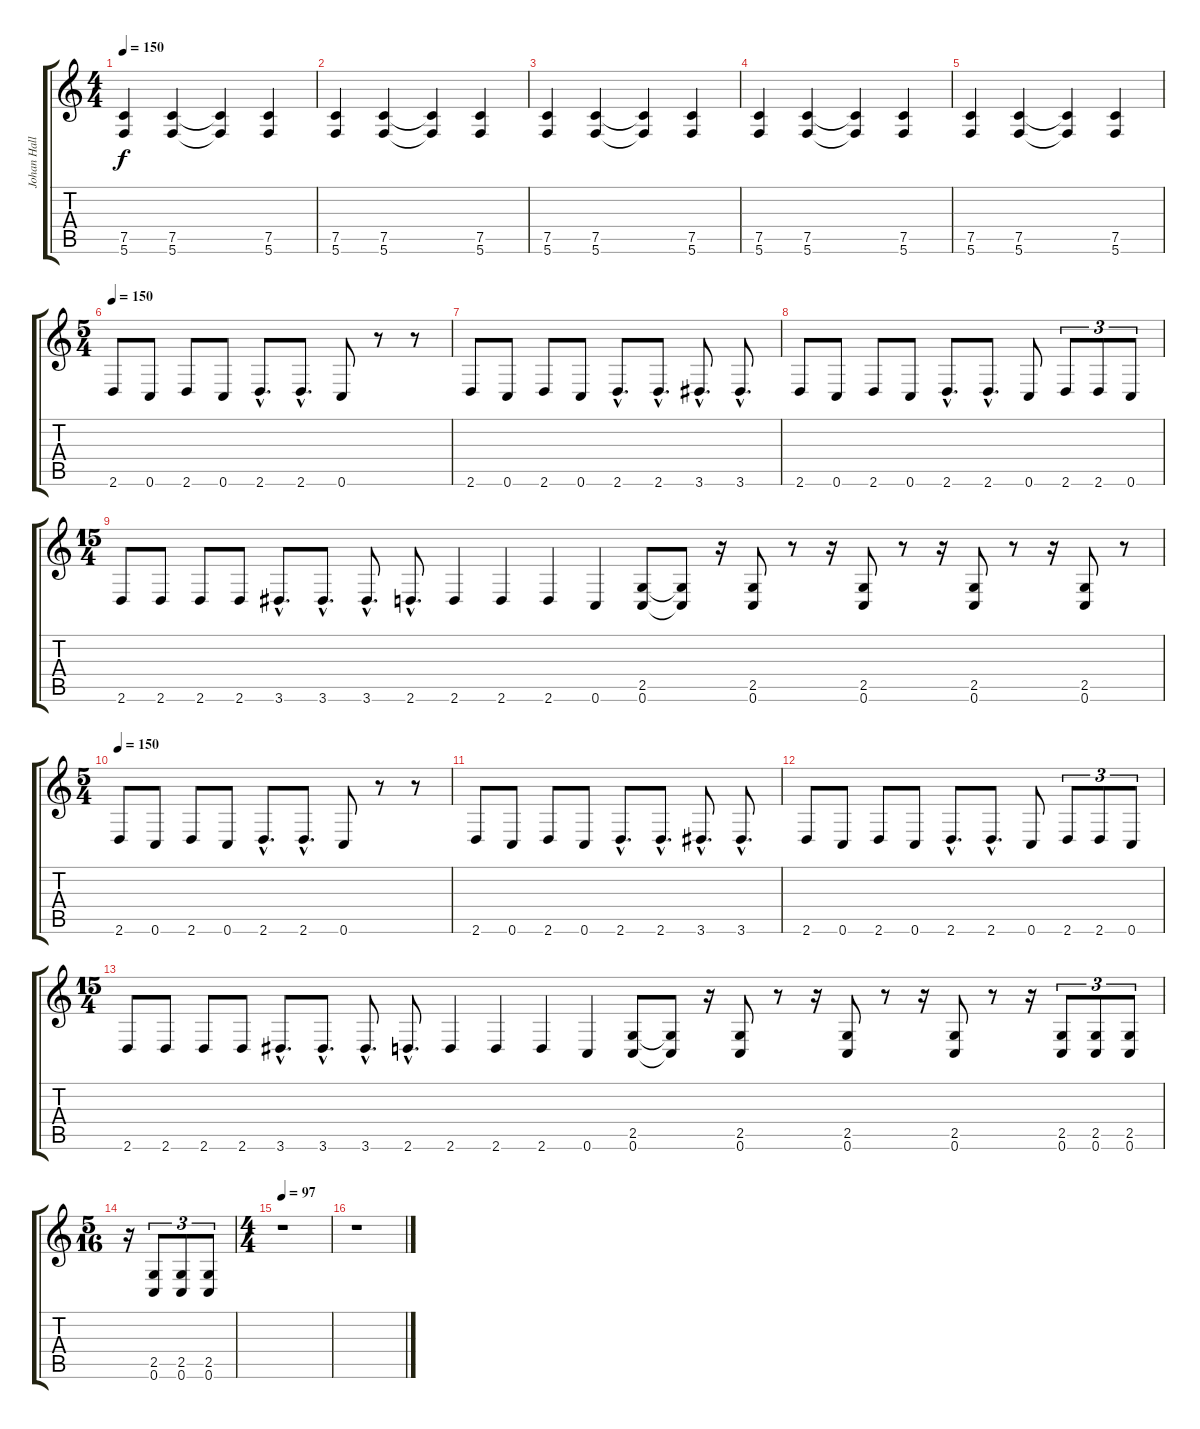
\track ("Johan Hallgreen" "Johan Hall") {instrument distortionguitar}
\staff {score tabs}
\tuning (C4 G3 Eb3 Bb2 F2 C2) {hide}
\ts (4 4)
\tempo 150
\clef g2
\ks c
(7.5 5.6).4{dy f volume 8 balance 15 instrument distortionguitar} (7.5 5.6).4 (7.5{t} 5.6{t}).4 (7.5 5.6).4 |
(7.5 5.6).4{volume 8 balance 15 instrument distortionguitar} (7.5 5.6).4 (7.5{t} 5.6{t}).4 (7.5 5.6).4 |
(7.5 5.6).4{volume 8 balance 15 instrument distortionguitar} (7.5 5.6).4 (7.5{t} 5.6{t}).4 (7.5 5.6).4 |
(7.5 5.6).4{volume 8 balance 15 instrument distortionguitar} (7.5 5.6).4 (7.5{t} 5.6{t}).4 (7.5 5.6).4 |
(7.5 5.6).4{volume 8 balance 15 instrument distortionguitar} (7.5 5.6).4 (7.5{t} 5.6{t}).4 (7.5 5.6).4 |
\ts (5 4)
\tempo 150
2.6.8{volume 14 balance 6 instrument distortionguitar} 0.6.8 2.6.8 0.6.8 2.6{hac}.8{d} 2.6{hac}.8{d} 0.6.8 r.8 r.8 |
2.6.8 0.6.8 2.6.8 0.6.8 2.6{hac}.8{d} 2.6{hac}.8{d} 3.6{hac}.8{d} 3.6{hac}.8{d} |
2.6.8 0.6.8 2.6.8 0.6.8 2.6{hac}.8{d} 2.6{hac}.8{d} 0.6.8 2.6.8{tu (3 2)} 2.6.8{tu (3 2)} 0.6.8{tu (3 2)} |
\ts (15 4)
2.6.8 2.6.8 2.6.8 2.6.8 3.6{hac}.8{d} 3.6{hac}.8{d} 3.6{hac}.8{d} 2.6{hac}.8{d} 2.6.4 2.6.4 2.6.4 0.6.4 (2.5 0.6).8 (2.5{t} 0.6{t}).8 r.16 (2.5 0.6).8 r.8 r.16 (2.5 0.6).8 r.8 r.16 (2.5 0.6).8 r.8 r.16 (2.5 0.6).8 r.8 |
\ts (5 4)
\tempo 150
2.6.8{volume 14 balance 6 instrument distortionguitar} 0.6.8 2.6.8 0.6.8 2.6{hac}.8{d} 2.6{hac}.8{d} 0.6.8 r.8 r.8 |
2.6.8 0.6.8 2.6.8 0.6.8 2.6{hac}.8{d} 2.6{hac}.8{d} 3.6{hac}.8{d} 3.6{hac}.8{d} |
2.6.8 0.6.8 2.6.8 0.6.8 2.6{hac}.8{d} 2.6{hac}.8{d} 0.6.8 2.6.8{tu (3 2)} 2.6.8{tu (3 2)} 0.6.8{tu (3 2)} |
\ts (15 4)
2.6.8 2.6.8 2.6.8 2.6.8 3.6{hac}.8{d} 3.6{hac}.8{d} 3.6{hac}.8{d} 2.6{hac}.8{d} 2.6.4 2.6.4 2.6.4 0.6.4 (2.5 0.6).8 (2.5{t} 0.6{t}).8 r.16 (2.5 0.6).8 r.8 r.16 (2.5 0.6).8 r.8 r.16 (2.5 0.6).8 r.8 r.16 (2.5 0.6).8{tu (3 2)} (2.5 0.6).8{tu (3 2)} (2.5 0.6).8{tu (3 2)} |
\ts (5 16)
r.16 (2.5 0.6).8{tu (3 2)} (2.5 0.6).8{tu (3 2)} (2.5 0.6).8{tu (3 2)} |
\ts (4 4)
\tempo 97
r.1 |
r.1
